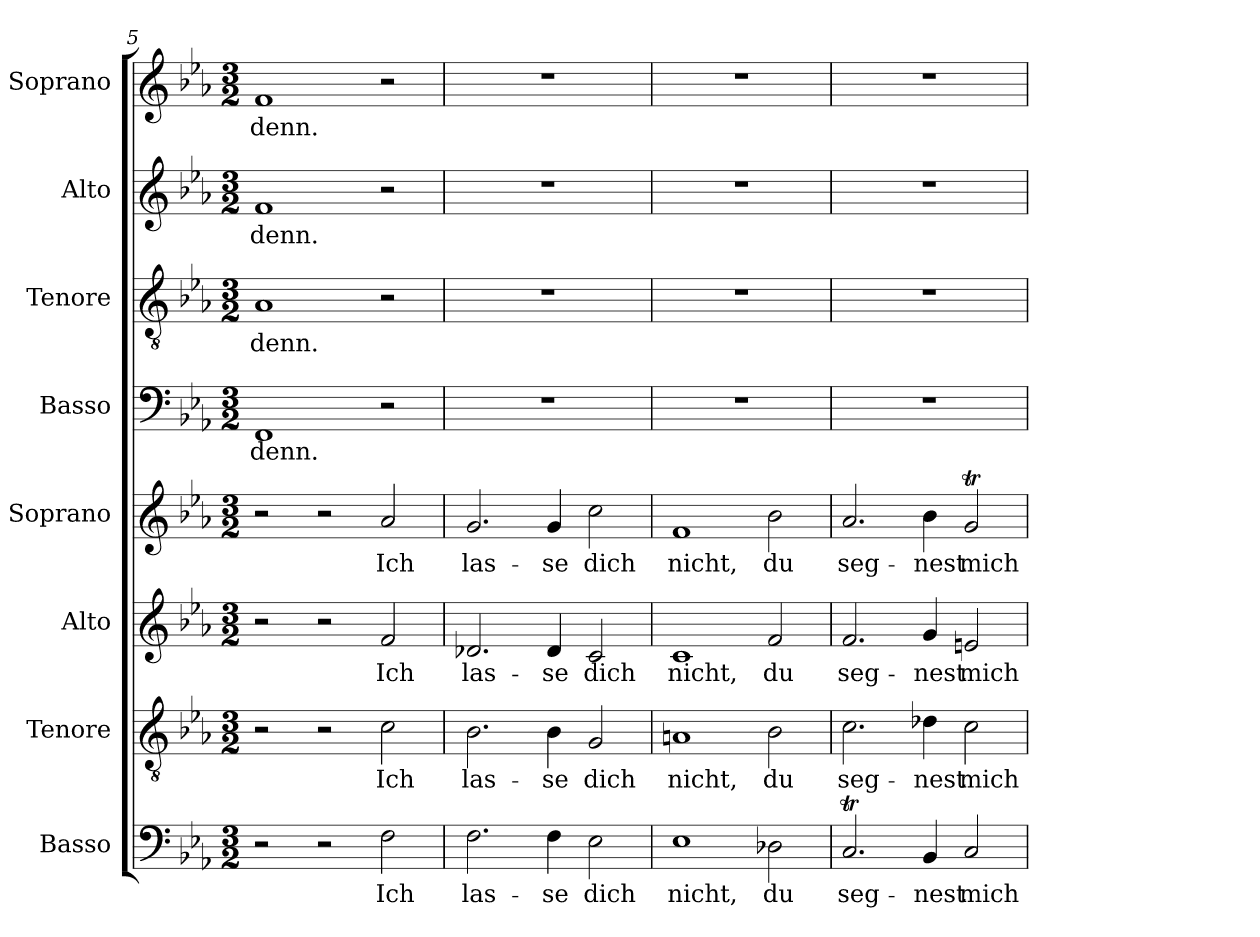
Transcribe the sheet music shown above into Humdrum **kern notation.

**kern	**text	**kern	**text	**kern	**text	**kern	**text	**kern	**text	**kern	**text	**kern	**text	**kern	**text
*part8	*part8	*part7	*part7	*part6	*part6	*part5	*part5	*part4	*part4	*part3	*part3	*part2	*part2	*part1	*part1
*staff8	*staff8	*staff7	*staff7	*staff6	*staff6	*staff5	*staff5	*staff4	*staff4	*staff3	*staff3	*staff2	*staff2	*staff1	*staff1
*I"Basso	*	*I"Tenore	*	*I"Alto	*	*I"Soprano	*	*I"Basso	*	*I"Tenore	*	*I"Alto	*	*I"Soprano	*
*I'B	*	*I'T	*	*I'A	*	*I'S	*	*I'B	*	*I'T	*	*I'A	*	*I'S	*
*clefF4	*	*clefGv2	*	*clefG2	*	*clefG2	*	*clefF4	*	*clefGv2	*	*clefG2	*	*clefG2	*
*k[b-e-a-]	*	*k[b-e-a-]	*	*k[b-e-a-]	*	*k[b-e-a-]	*	*k[b-e-a-]	*	*k[b-e-a-]	*	*k[b-e-a-]	*	*k[b-e-a-]	*
*E-:	*	*E-:	*	*E-:	*	*E-:	*	*E-:	*	*E-:	*	*E-:	*	*E-:	*
*M3/2	*	*M3/2	*	*M3/2	*	*M3/2	*	*M3/2	*	*M3/2	*	*M3/2	*	*M3/2	*
=5	=5	=5	=5	=5	=5	=5	=5	=5	=5	=5	=5	=5	=5	=5	=5
2r	.	2r	.	2r	.	2r	.	1FF	denn.	1A-	denn.	1f	denn.	1f	denn.
2r	.	2r	.	2r	.	2r	.	.	.	.	.	.	.	.	.
2F\	Ich	2c\	Ich	2f/	Ich	2a-/	Ich	2r	.	2r	.	2r	.	2r	.
=6	=6	=6	=6	=6	=6	=6	=6	=6	=6	=6	=6	=6	=6	=6	=6
2.F\	las-	2.B-\	las-	2.d-X/	las-	2.g/	las-	1.r	.	1.r	.	1.r	.	1.r	.
4F\	-se	4B-\	-se	4d-/	-se	4g/	-se	.	.	.	.	.	.	.	.
2E-\	dich	2G/	dich	2c/	dich	2cc\	dich	.	.	.	.	.	.	.	.
=7	=7	=7	=7	=7	=7	=7	=7	=7	=7	=7	=7	=7	=7	=7	=7
1E-	nicht,	1An	nicht,	1c	nicht,	1f	nicht,	1.r	.	1.r	.	1.r	.	1.r	.
2D-X\	du	2B-\	du	2f/	du	2b-\	du	.	.	.	.	.	.	.	.
=8	=8	=8	=8	=8	=8	=8	=8	=8	=8	=8	=8	=8	=8	=8	=8
2.CT/	seg-	2.c\	seg-	2.f/	seg-	2.a-/	seg-	1.r	.	1.r	.	1.r	.	1.r	.
4BB-/	-nest	4d-X\	-nest	4g/	-nest	4b-\	-nest	.	.	.	.	.	.	.	.
2C/	mich	2c\	mich	2en/	mich	2gt/	mich	.	.	.	.	.	.	.	.
=	=	=	=	=	=	=	=	=	=	=	=	=	=	=	=
*-	*-	*-	*-	*-	*-	*-	*-	*-	*-	*-	*-	*-	*-	*-	*-
